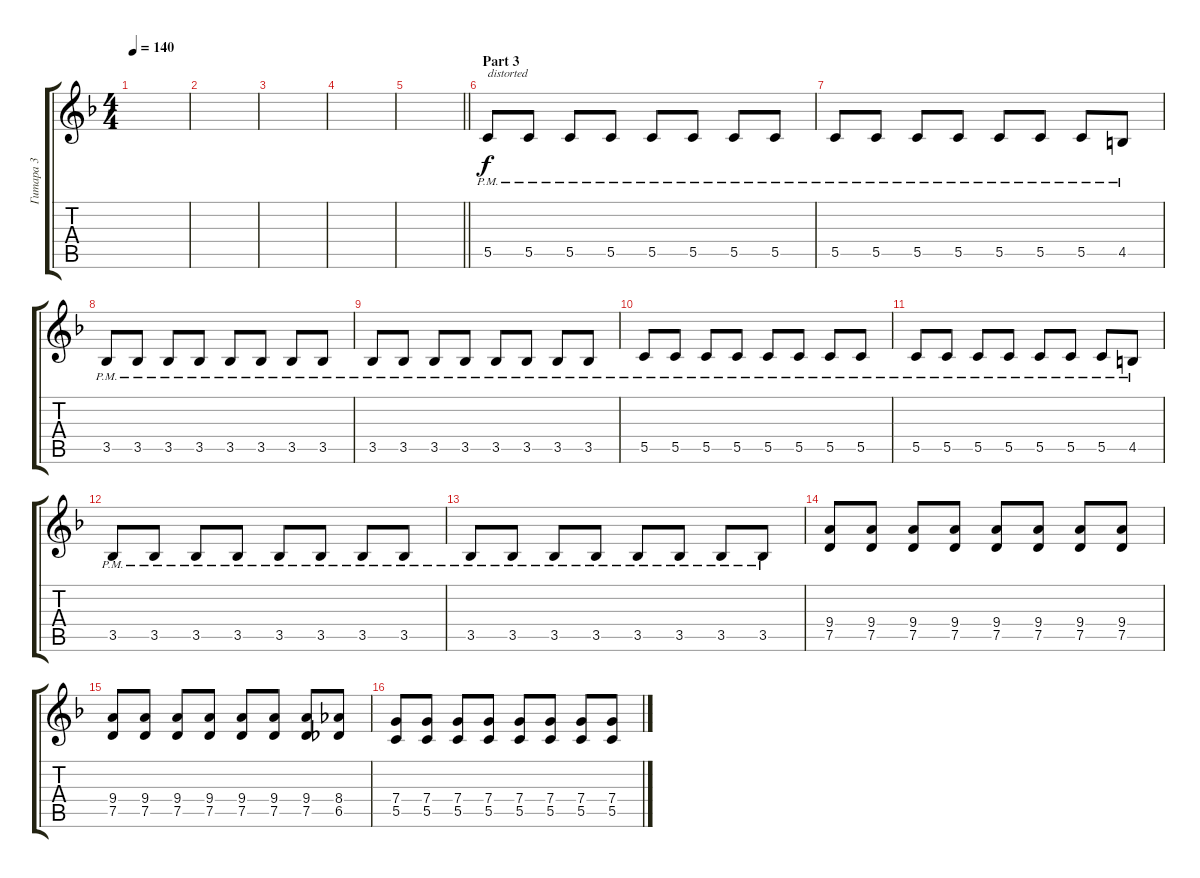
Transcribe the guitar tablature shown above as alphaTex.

\track ("Гитара 3" "Гитара 3") {instrument electricguitarclean}
\staff {score tabs}
\tuning (D4 A3 F3 C3 G2 D2) {hide}
\ts (4 4)
\tempo 140
\clef g2
\ks dminor
|
|
|
|
\barLineRight lightlight
|
\section ("" "Part 3")
5.5{pm}.8{txt "distorted"} 5.5{pm}.8 5.5{pm}.8 5.5{pm}.8 5.5{pm}.8 5.5{pm}.8 5.5{pm}.8 5.5{pm}.8 |
5.5{pm}.8 5.5{pm}.8 5.5{pm}.8 5.5{pm}.8 5.5{pm}.8 5.5{pm}.8 5.5{pm}.8 4.5{pm}.8 |
3.5{pm}.8 3.5{pm}.8 3.5{pm}.8 3.5{pm}.8 3.5{pm}.8 3.5{pm}.8 3.5{pm}.8 3.5{pm}.8 |
3.5{pm}.8 3.5{pm}.8 3.5{pm}.8 3.5{pm}.8 3.5{pm}.8 3.5{pm}.8 3.5{pm}.8 3.5{pm}.8 |
5.5{pm}.8 5.5{pm}.8 5.5{pm}.8 5.5{pm}.8 5.5{pm}.8 5.5{pm}.8 5.5{pm}.8 5.5{pm}.8 |
5.5{pm}.8 5.5{pm}.8 5.5{pm}.8 5.5{pm}.8 5.5{pm}.8 5.5{pm}.8 5.5{pm}.8 4.5{pm}.8 |
3.5{pm}.8 3.5{pm}.8 3.5{pm}.8 3.5{pm}.8 3.5{pm}.8 3.5{pm}.8 3.5{pm}.8 3.5{pm}.8 |
3.5{pm}.8 3.5{pm}.8 3.5{pm}.8 3.5{pm}.8 3.5{pm}.8 3.5{pm}.8 3.5{pm}.8 3.5{pm}.8 |
(9.4 7.5).8 (9.4 7.5).8 (9.4 7.5).8 (9.4 7.5).8 (9.4 7.5).8 (9.4 7.5).8 (9.4 7.5).8 (9.4 7.5).8 |
(9.4 7.5).8 (9.4 7.5).8 (9.4 7.5).8 (9.4 7.5).8 (9.4 7.5).8 (9.4 7.5).8 (9.4 7.5).8 (8.4 6.5).8 |
(7.4 5.5).8 (7.4 5.5).8 (7.4 5.5).8 (7.4 5.5).8 (7.4 5.5).8 (7.4 5.5).8 (7.4 5.5).8 (7.4 5.5).8
